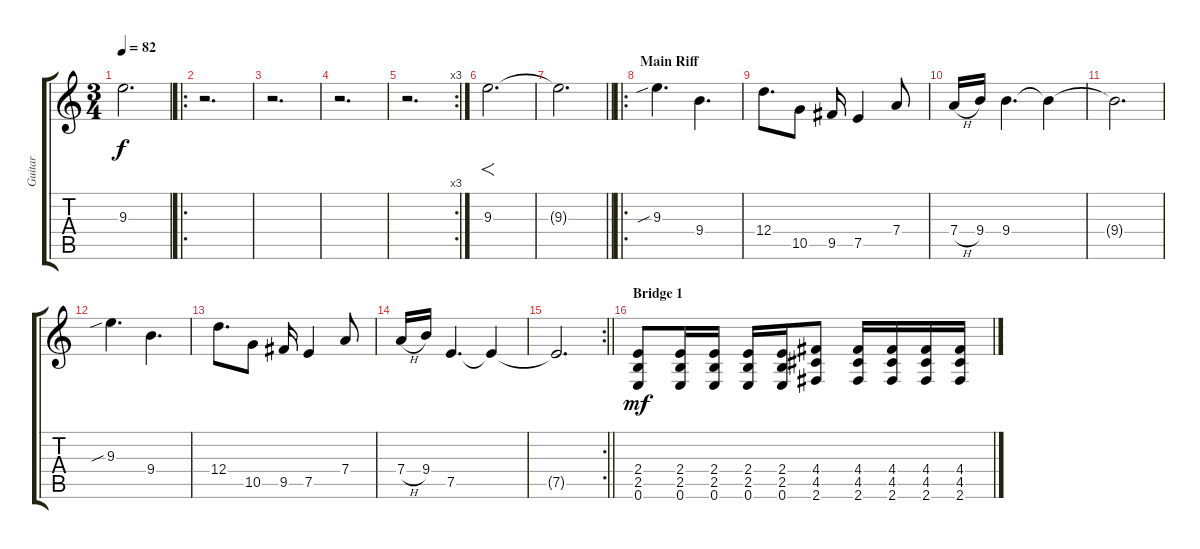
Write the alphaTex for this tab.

\track ("Guitar" "Guitar") {instrument distortionguitar}
\staff {score tabs}
\tuning (E4 B3 G3 D3 A2 E2) {hide}
\ts (3 4)
\tempo 82
\clef g2
\ks c
9.3{t}.2{d dy f} |
\ro
r.2{d} |
r.2{d} |
r.2{d} |
\rc 3
r.2{d} |
9.3.2{f d} |
\barLineRight lightlight
9.3{t}.2{d} |
\ro
\section ("" "Main Riff")
9.3{sib}.4{d} 9.4.4{d} |
12.4.8{d} 10.5.8 9.5.16 7.5.4 7.4.8 |
7.4{h}.16 9.4.16 9.4.4{d} 9.4{t}.4 |
9.4{t}.2{d} |
9.3{sib}.4{d} 9.4.4{d} |
12.4.8{d} 10.5.8 9.5.16 7.5.4 7.4.8 |
7.4{h}.16 9.4.16 7.5.4{d} 7.5{t}.4 |
\rc 2
\barLineRight lightlight
7.5{t}.2{d} |
\section ("" "Bridge 1")
(2.4 2.5 0.6).8{dy mf} (2.4 2.5 0.6).16 (2.4 2.5 0.6).16 (2.4 2.5 0.6).16 (2.4 2.5 0.6).16 (4.4 4.5 2.6).8 (4.4 4.5 2.6).16 (4.4 4.5 2.6).16 (4.4 4.5 2.6).16 (4.4 4.5 2.6).16
